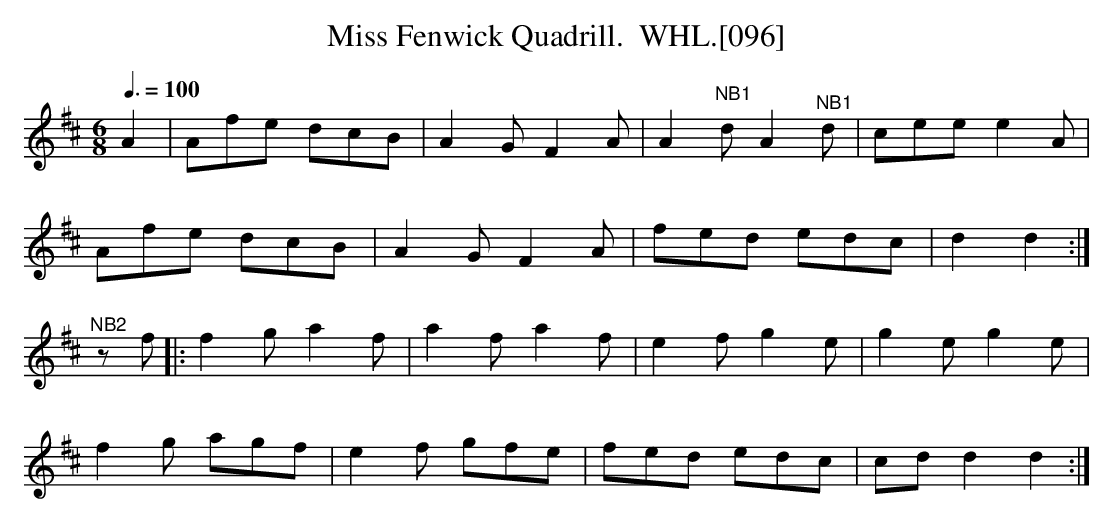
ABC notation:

X:1
T:Miss Fenwick Quadrill.  WHL.[096]
M:6/8
L:1/8
Q:3/8=100
K:D
A2|Afe dcB|A2G F2A|A2"^NB1"d A2"^NB1"d|cee e2A|
Afe dcB|A2G F2A|fed edc|d2d2 :|
"^NB2"zf|:f2g a2f|a2f a2f|e2f g2e|g2e g2e|
f2g agf|e2f gfe|fed edc|cd d2d2 :|
